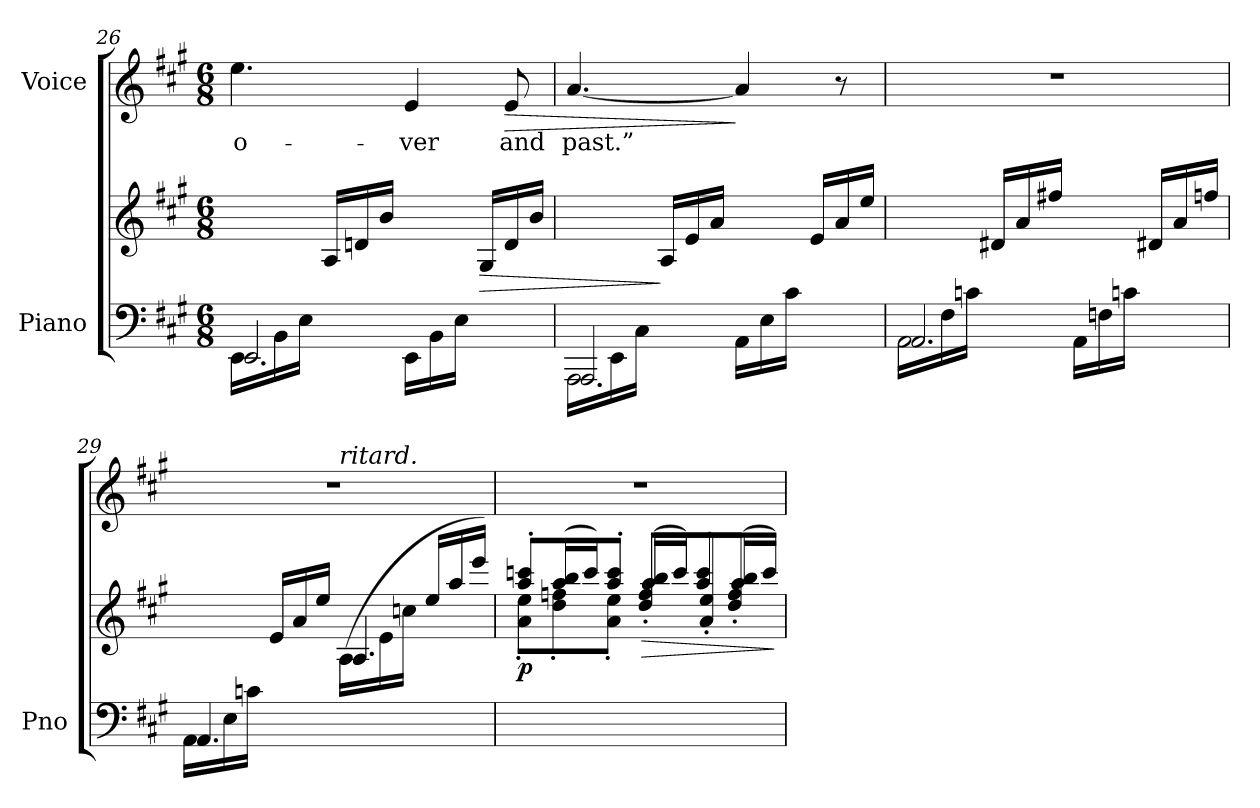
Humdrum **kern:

**kern	**kern	**dynam	**kern	**text	**dynam
*part2	*part2	*part2	*part1	*part1	*part1
*staff3	*staff2	*staff2/3	*staff1	*staff1	*staff1
*I"Piano	*	*	*I"Voice	*	*
*I'Pno	*	*	*	*	*
*clefF4	*clefG2	*	*clefG2	*	*
*k[f#c#g#]	*k[f#c#g#]	*	*k[f#c#g#]	*	*
*M6/8	*M6/8	*	*M6/8	*	*
=26	=26	=26	=26	=26	=26
!LO:N:head=open	!	!	!	!	!
*^	*^	*	*	*	*
(16EE\LL	2.EE/	2.ryy	8.ryy	.	4.ee\	o-	.
16BB\	.	.	.	.	.	.	.
16E\JJ	.	.	.	.	.	.	.
8.ryy	.	.	16A/LL	.	.	.	.
.	.	.	16dn/	.	.	.	.
.	.	.	16b/JJ)	.	.	.	.
(16EE\LL	.	.	8.ryy	.	4e/	-ver	.
16BB\	.	.	.	.	.	.	.
16E\JJ	.	.	.	.	.	.	.
!	!	!	!	!LO:HP:b	!	!	!
8.ryy	.	.	16G#/LL	>	.	.	.
!	!	!	!	!	!	!	!LO:HP:b
.	.	.	16d/	.	8e/	and	>
.	.	.	16b/JJ)	.	.	.	.
=27	=27	=27	=27	=27	=27	=27	=27
!LO:N:head=open	!	!	!	!	!	!	!
(16AAA\LL	2.AAA/	2.ryy	8.ryy	.	[4.a/	past.”	.
16EE\	.	.	.	.	.	.	.
16C#\JJ	.	.	.	.	.	.	.
8.ryy	.	.	16A/LL	]	.	.	.
.	.	.	16e/	.	.	.	.
.	.	.	16a/JJ)	.	.	.	.
(16AA\LL	.	.	8.ryy	.	4a/]	.	]
16E\	.	.	.	.	.	.	.
16c#\JJ	.	.	.	.	.	.	.
8.ryy	.	.	16e/LL	.	.	.	.
.	.	.	16a/	.	8r	.	.
.	.	.	16ee/JJ)	.	.	.	.
=28	=28	=28	=28	=28	=28	=28	=28
!LO:N:head=open	!	!	!	!	!	!	!
(16AA\LL	2.AA/	2.ryy	8.ryy	.	2.r	.	.
16F#\	.	.	.	.	.	.	.
16cn\JJ	.	.	.	.	.	.	.
8.ryy	.	.	16d#X/LL	.	.	.	.
.	.	.	16a/	.	.	.	.
.	.	.	16ff#X/JJ)	.	.	.	.
(16AA\LL	.	.	8.ryy	.	.	.	.
16Fn\	.	.	.	.	.	.	.
16cn\JJ	.	.	.	.	.	.	.
8.ryy	.	.	16d#X/LL	.	.	.	.
.	.	.	16a/	.	.	.	.
.	.	.	16ffn/JJ)	.	.	.	.
=29	=29	=29	=29	=29	=29	=29	=29
*	*	*	*^	*	*^	*	*
(16AA\LL	4.AA/	2.ryy	8.ryy	4.ryy	.	2.r	4.ryy	.	.
16E\	.	.	.	.	.	.	.	.	.
16cn\JJ	.	.	.	.	.	.	.	.	.
4.ryy	.	.	16e/LL	.	.	.	.	.	.
.	.	.	16a/	.	.	.	.	.	.
.	.	.	16ee/JJ)	.	.	.	.	.	.
!	!	!	!	!	!	!	!LO:TX:i:t=ritard.	!	!
.	4.ryy	.	(16A\LL	4.A/	.	.	4.ryy	.	.
.	.	.	16e\	.	.	.	.	.	.
.	.	.	16ccn\JJ	.	.	.	.	.	.
8.ryy	.	.	16ee/LL	.	.	.	.	.	.
.	.	.	16aa/	.	.	.	.	.	.
.	.	.	16eee/JJ)	.	.	.	.	.	.
*v	*v	*	*	*	*	*v	*v	*	*
*	*	*v	*v	*	*	*	*
=30	=30	=30	=30	=30	=30	=30
!	!	!	!LO:DY:b	!	!	!
2.ryy	8aa/'> 8cccn/'>L	8a\'< 8ee\'<L	p	2.r	.	.
.	(>16aa/ 16bb/L	8dd\'< 8ffn\'<	.	.	.	.
.	16ccc/J)	.	.	.	.	.
.	8aa/'> 8ccc/'>J	8a\'< 8ee\'<J	.	.	.	.
!	!	!	!LO:HP:b	!	!	!
.	(>16aa/ 16bb/LL	8dd/'< 8ff/'<L	>	.	.	.
.	16ccc/J)	.	.	.	.	.
.	8aa/'> 8ccc/'>	8a/'< 8ee/'<	.	.	.	.
.	(>16aa/ 16bb/L	8dd/'< 8ff/'<J	.	.	.	.
.	16ccc/JJ)	.	.	.	.	.
*	*v	*v	*	*	*	*
.	.	]	.	.	.
=	=	=	=	=	=
*-	*-	*-	*-	*-	*-
